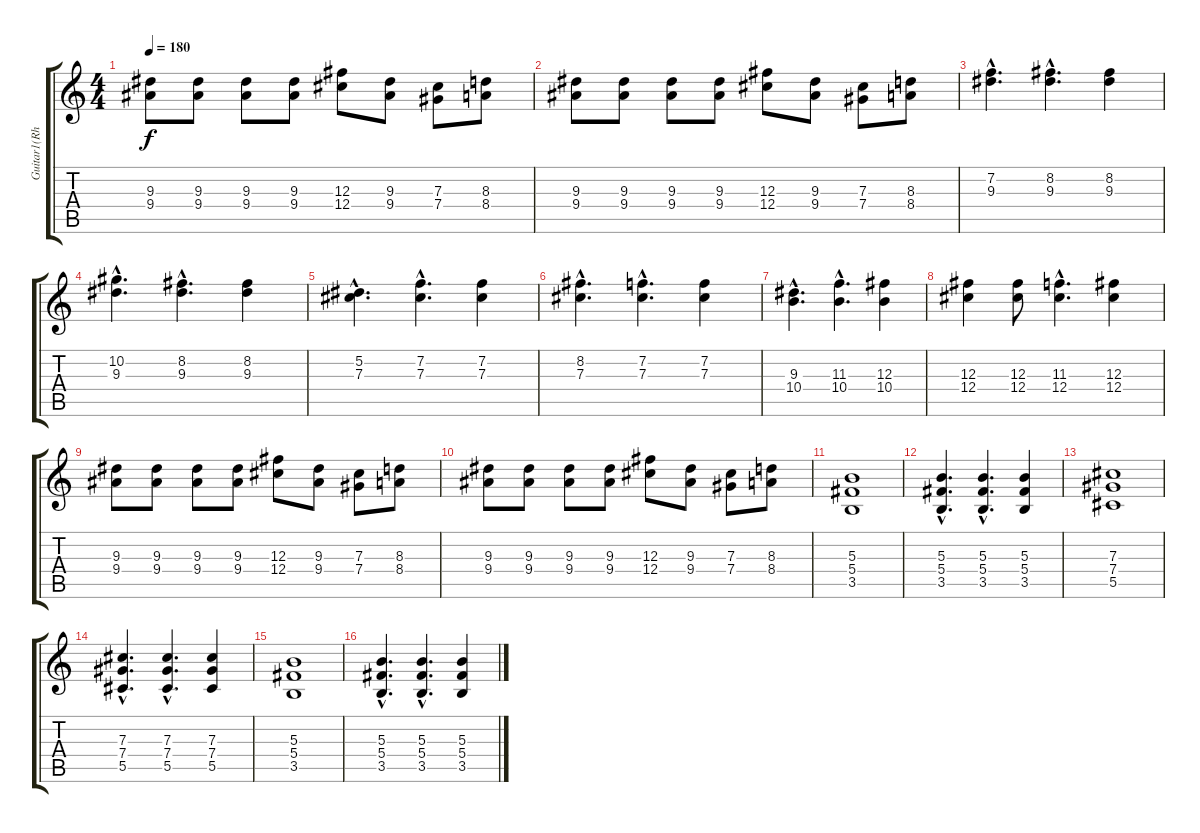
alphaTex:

\track ("Guitar1(Rhythm)" "Guitar1(Rh") {instrument distortionguitar}
\staff {score tabs}
\tuning (Eb4 Bb3 Gb3 Db3 Ab2 Eb2) {hide}
\ts (4 4)
\tempo 180
\clef g2
\ks c
(9.3 9.4).8{dy f} (9.3 9.4).8 (9.3 9.4).8 (9.3 9.4).8 (12.3 12.4).8 (9.3 9.4).8 (7.3 7.4).8 (8.3 8.4).8 |
(9.3 9.4).8 (9.3 9.4).8 (9.3 9.4).8 (9.3 9.4).8 (12.3 12.4).8 (9.3 9.4).8 (7.3 7.4).8 (8.3 8.4).8 |
(7.2{hac} 9.3{hac}).4{d} (8.2{hac} 9.3{hac}).4{d} (8.2 9.3).4 |
(10.2{hac} 9.3{hac}).4{d} (8.2{hac} 9.3{hac}).4{d} (8.2 9.3).4 |
(5.2{hac} 7.3{hac}).4{d} (7.2{hac} 7.3{hac}).4{d} (7.2 7.3).4 |
(8.2{hac} 7.3{hac}).4{d} (7.2{hac} 7.3{hac}).4{d} (7.2 7.3).4 |
(9.3{hac} 10.4{hac}).4{d} (11.3{hac} 10.4{hac}).4{d} (12.3 10.4).4 |
(12.3 12.4).4 (12.3 12.4).8 (11.3{hac} 12.4{hac}).4{d} (12.3 12.4).4 |
(9.3 9.4).8 (9.3 9.4).8 (9.3 9.4).8 (9.3 9.4).8 (12.3 12.4).8 (9.3 9.4).8 (7.3 7.4).8 (8.3 8.4).8 |
(9.3 9.4).8 (9.3 9.4).8 (9.3 9.4).8 (9.3 9.4).8 (12.3 12.4).8 (9.3 9.4).8 (7.3 7.4).8 (8.3 8.4).8 |
(5.3 5.4 3.5).1 |
(5.3{hac} 5.4{hac} 3.5{hac}).4{d} (5.3{hac} 5.4{hac} 3.5{hac}).4{d} (5.3 5.4 3.5).4 |
(7.3 7.4 5.5).1 |
(7.3{hac} 7.4{hac} 5.5{hac}).4{d} (7.3{hac} 7.4{hac} 5.5{hac}).4{d} (7.3 7.4 5.5).4 |
(5.3 5.4 3.5).1 |
(5.3{hac} 5.4{hac} 3.5{hac}).4{d} (5.3{hac} 5.4{hac} 3.5{hac}).4{d} (5.3 5.4 3.5).4
